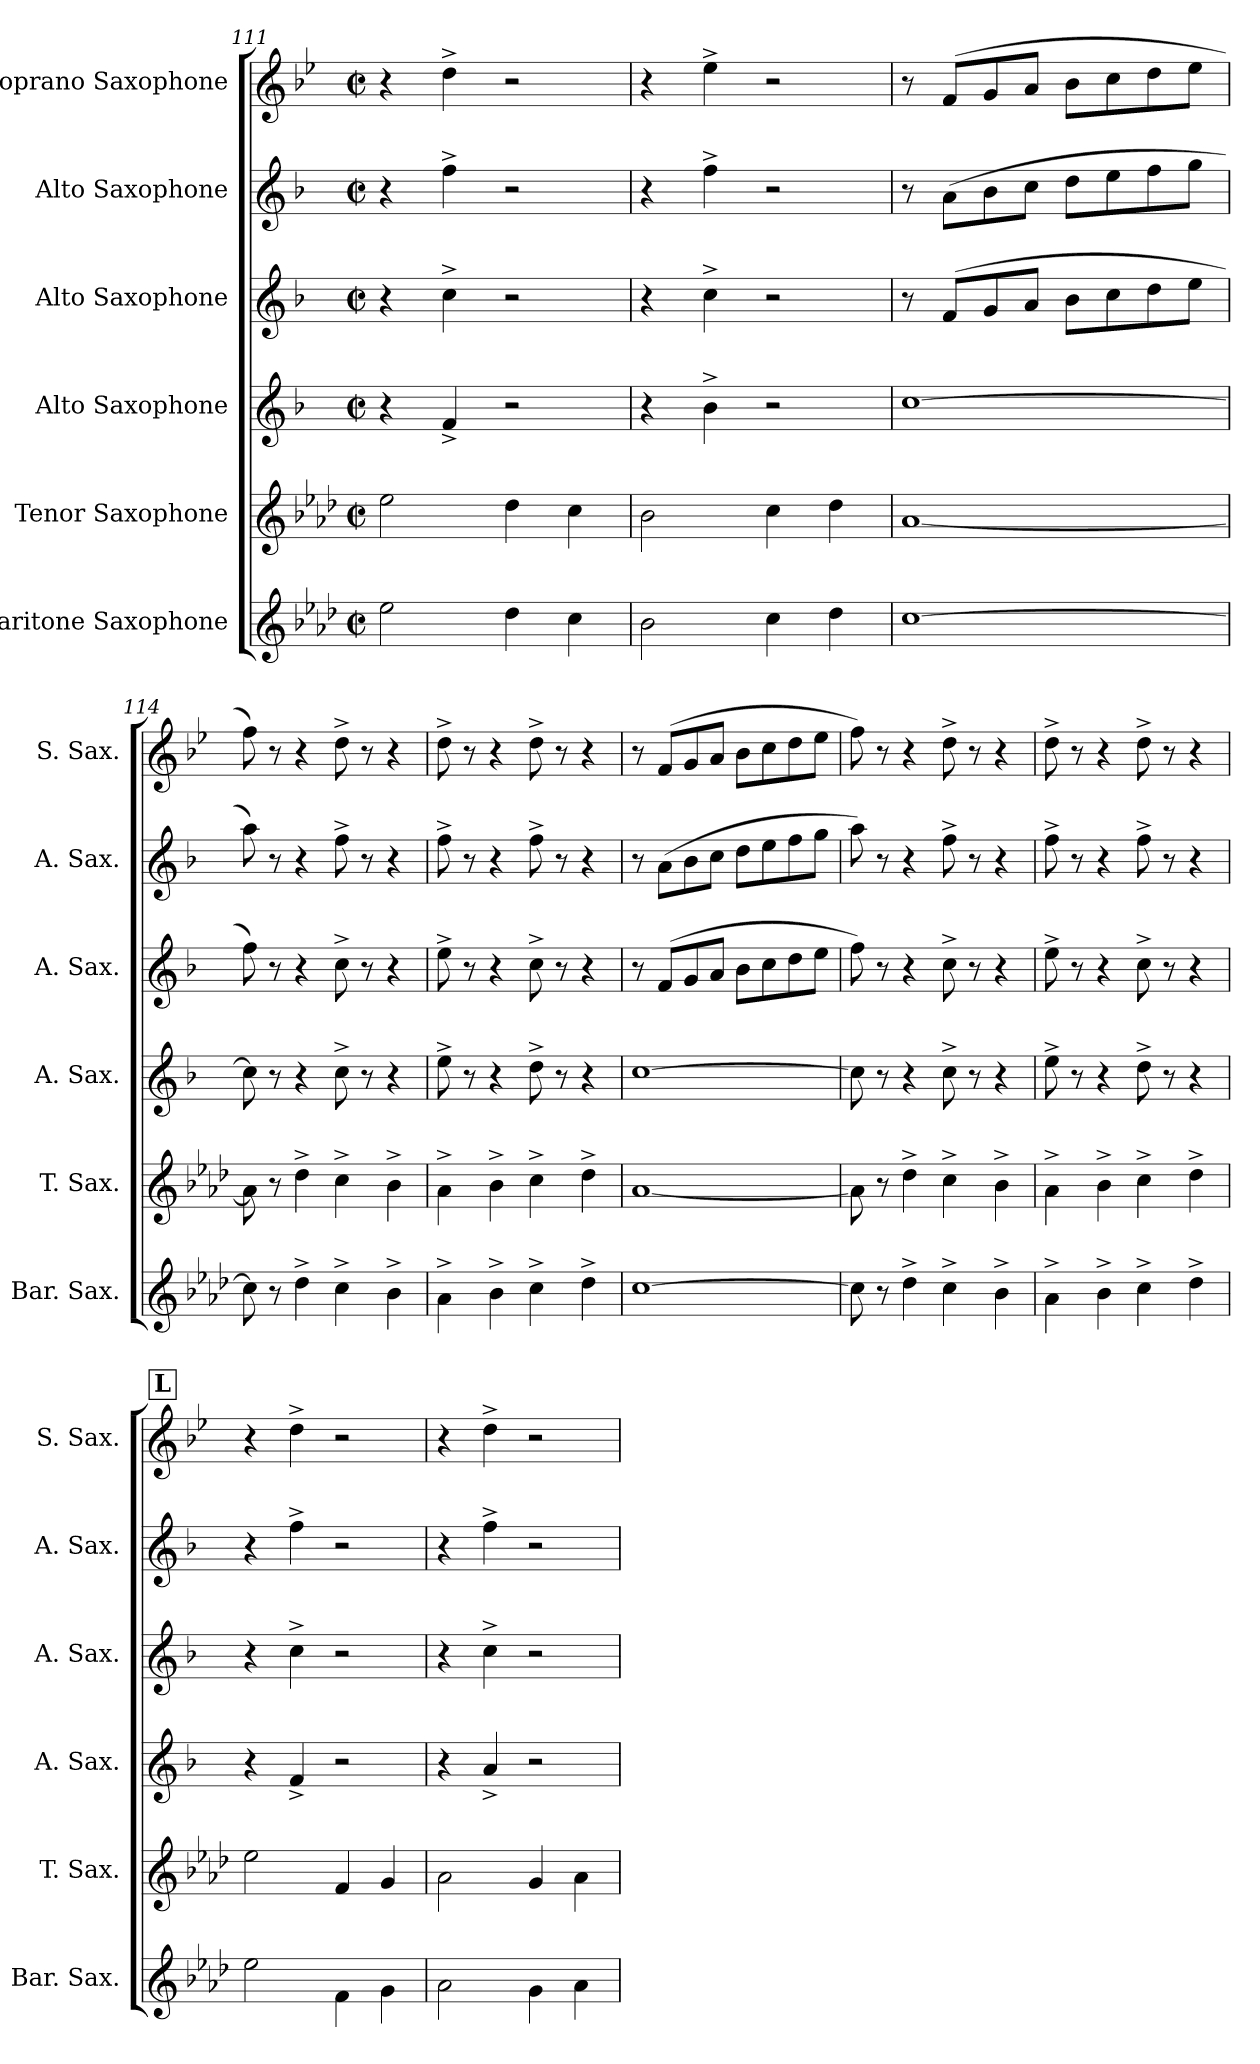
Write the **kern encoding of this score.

**kern	**kern	**kern	**kern	**kern	**kern
*part6	*part5	*part4	*part3	*part2	*part1
*staff6	*staff5	*staff4	*staff3	*staff2	*staff1
*I"Baritone Saxophone	*I"Tenor Saxophone	*I"Alto Saxophone	*I"Alto Saxophone	*I"Alto Saxophone	*I"Soprano Saxophone
*I'Bar. Sax.	*I'T. Sax.	*I'A. Sax.	*I'A. Sax.	*I'A. Sax.	*I'S. Sax.
*clefG2	*clefG2	*clefG2	*clefG2	*clefG2	*clefG2
*ITrd12c21	*ITrd8c14	*ITrd5c9	*ITrd5c9	*ITrd5c9	*ITrd1c2
*k[b-e-a-d-]	*k[b-e-a-d-]	*k[b-e-a-d-]	*k[b-e-a-d-]	*k[b-e-a-d-]	*k[b-e-a-d-]
*M2/2	*M2/2	*M2/2	*M2/2	*M2/2	*M2/2
*met(c|)	*met(c|)	*met(c|)	*met(c|)	*met(c|)	*met(c|)
=111	=111	=111	=111	=111	=111
2e-\	2e-\	4r	4r	4r	4r
.	.	4A-^/	4e-^\	4a-^\	4cc^\
4d-\	4d-\	2r	2r	2r	2r
4c\	4c\	.	.	.	.
=112	=112	=112	=112	=112	=112
2B-\	2B-\	4r	4r	4r	4r
.	.	4d-^\	4e-^\	4a-^\	4dd-^\
4c\	4c\	2r	2r	2r	2r
4d-\	4d-\	.	.	.	.
=113	=113	=113	=113	=113	=113
[1c	[1A-	[1e-	8r	8r	8r
.	.	.	(>8A-/L	(>8c\L	(>8e-/L
.	.	.	8B-/	8d-\	8f/
.	.	.	8c/J	8e-\J	8g/J
.	.	.	8d-\L	8f\L	8a-\L
.	.	.	8e-\	8g\	8b-\
.	.	.	8f\	8a-\	8cc\
.	.	.	8g\J	8b-\J	8dd-\J
=114	=114	=114	=114	=114	=114
8c\]	8A-\]	8e-\]	8a-\)	8cc\)	8ee-\)
8r	8r	8r	8r	8r	8r
4d-^\	4d-^\	4r	4r	4r	4r
4c^\	4c^\	8e-^\	8e-^\	8a-^\	8cc^\
.	.	8r	8r	8r	8r
4B-^\	4B-^\	4r	4r	4r	4r
=115	=115	=115	=115	=115	=115
4A-^\	4A-^\	8g^\	8g^\	8a-^\	8cc^\
.	.	8r	8r	8r	8r
4B-^\	4B-^\	4r	4r	4r	4r
4c^\	4c^\	8f^\	8e-^\	8a-^\	8cc^\
.	.	8r	8r	8r	8r
4d-^\	4d-^\	4r	4r	4r	4r
!!LO:PB:g=z
=116	=116	=116	=116	=116	=116
[1c	[1A-	[1e-	8r	8r	8r
.	.	.	(>8A-/L	(>8c\L	(>8e-/L
.	.	.	8B-/	8d-\	8f/
.	.	.	8c/J	8e-\J	8g/J
.	.	.	8d-\L	8f\L	8a-\L
.	.	.	8e-\	8g\	8b-\
.	.	.	8f\	8a-\	8cc\
.	.	.	8g\J	8b-\J	8dd-\J
=117	=117	=117	=117	=117	=117
8c\]	8A-\]	8e-\]	8a-\)	8cc\)	8ee-\)
8r	8r	8r	8r	8r	8r
4d-^\	4d-^\	4r	4r	4r	4r
4c^\	4c^\	8e-^\	8e-^\	8a-^\	8cc^\
.	.	8r	8r	8r	8r
4B-^\	4B-^\	4r	4r	4r	4r
=118	=118	=118	=118	=118	=118
4A-^\	4A-^\	8g^\	8g^\	8a-^\	8cc^\
.	.	8r	8r	8r	8r
4B-^\	4B-^\	4r	4r	4r	4r
4c^\	4c^\	8f^\	8e-^\	8a-^\	8cc^\
.	.	8r	8r	8r	8r
4d-^\	4d-^\	4r	4r	4r	4r
!!LO:REH:place=s1:a:B:fs=14:t=L
=119	=119	=119	=119	=119	=119
2e-\	2e-\	4r	4r	4r	4r
.	.	4A-^/	4e-^\	4a-^\	4cc^\
4F\	4F/	2r	2r	2r	2r
4G\	4G/	.	.	.	.
=120	=120	=120	=120	=120	=120
2A-\	2A-\	4r	4r	4r	4r
.	.	4c^/	4e-^\	4a-^\	4cc^\
4G\	4G/	2r	2r	2r	2r
4A-\	4A-\	.	.	.	.
=	=	=	=	=	=
*-	*-	*-	*-	*-	*-
